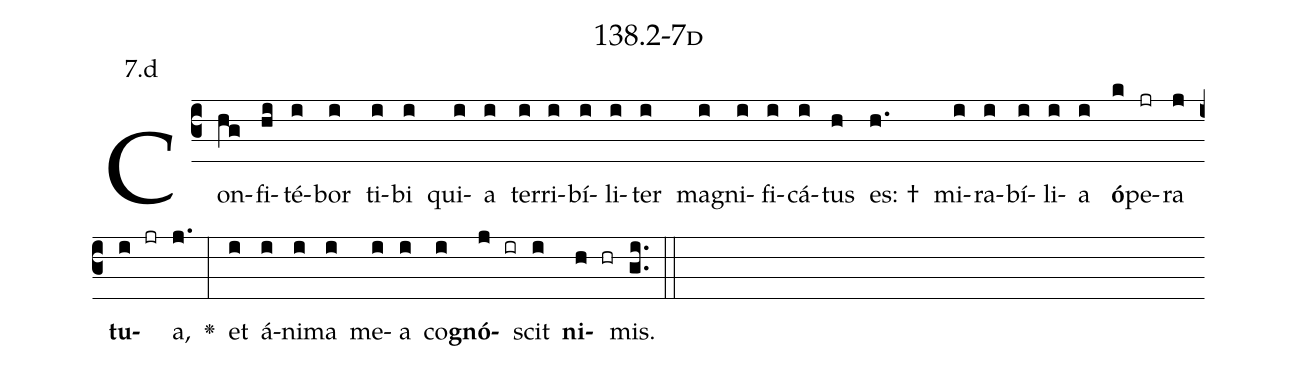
name: 138.2-7d;
annotation: 7.d;
%%
(c3)Con(hg)fi(hi)té(i)bor(i) ti(i)bi(i) qui(i)a(i) ter(i)ri(i)bí(i)li(i)ter(i) ma(i)gni(i)fi(i)cá(i)tus(h) es: †(h.) mi(i)ra(i)bí(i)li(i)a(i) <b>ó</b>(k)pe(jr)ra(j) <b>tu</b>(i jr)a,(j.) <v>\greheightstar</v>(:) et(i) á(i)ni(i)ma(i) me(i)a(i) co(i)<b>gnó</b>(j ir)scit(i) <b>ni</b>(h hr)mis.(gi..) (::)


%E(i) u(i) o(j) u(i) a(h) e.(gi..) (::)
